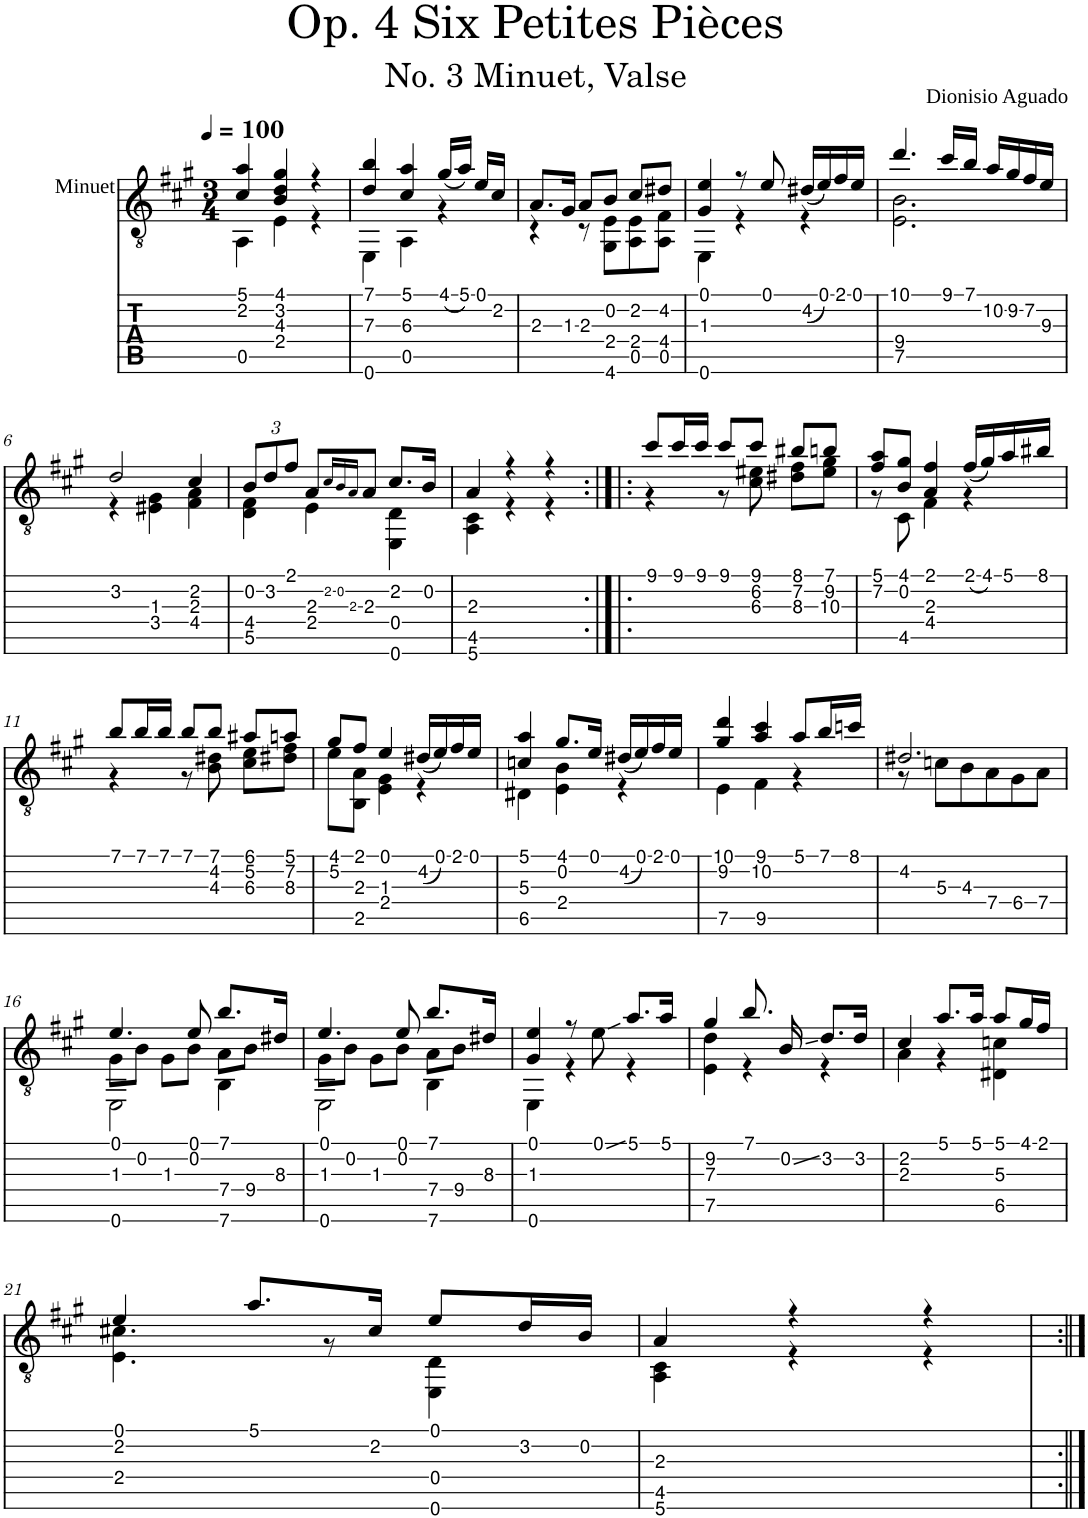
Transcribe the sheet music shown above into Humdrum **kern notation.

**kern	**kern
*part1	*part1
*staff2	*staff1
*I"Guitar	*
*stria6	*
*	*clefGv2
*k[f#c#g#]	*k[f#c#g#]
*A:	*A:
*M3/4	*M3/4
*MM100	*MM100
=1	=1
*^	*^
4c# 4a	4AA	4c#/ 4a/	4AA\
4B 4d 4g#	4E	4B/ 4d/ 4g#/	4E\
4r	4r	4r	4r
=2	=2	=2	=2
4d 4b	4EE	4d/ 4b/	4EE\
4c# 4a	4AA	4c#/ 4a/	4AA\
16g#LL	4r	(<16g#/LL	4r
16aJ	.	16a/JJ)	.
16eL	.	16e/LL	.
16c#JJ	.	16c#/JJ	.
=3	=3	=3	=3
8.AL	4r	8.A/L	4r
16G#Jk	.	16G#/Jk	.
8AL	8r	8A/L	8r
8BJ	8GG# 8E	8B/J	8GG#\ 8E\L
8c#L	8AA\ 8E\L	8c#/L	8AA\ 8E\
8d#XJ	8AA\ 8F#\J	8d#X/J	8AA\ 8F#\J
=4	=4	=4	=4
4G# 4e	4EE	4G#/ 4e/	4EE\
8r	4r	8r	4r
8e	.	8e/	.
16d#XLL	4r	(<16d#X/LL	4r
16eJ	.	16e/)	.
16f#L	.	16f#/	.
16eJJ	.	16e/JJ	.
=5	=5	=5	=5
4.dd	2.E 2.B	4.dd/	2.E\ 2.B\
16cc#LL	.	16cc#/LL	.
16bJJ	.	16b/JJ	.
16aLL	.	16a/LL	.
16g#J	.	16g#/	.
16f#L	.	16f#/	.
16eJJ	.	16e/JJ	.
!!LO:LB:g=z	!!
=6	=6	=6	=6
2d	4r	2d/	4r
.	4E#X 4G#	.	4E#X\ 4G#\
4c#	4F# 4A	4c#/	4F#\ 4A\
=7	=7	=7	=7
*Xbrackettup	*	*Xbrackettup	*
12BL	4D 4F#	12B/L	4D\ 4F#\
12d	.	12d/	.
12f#J	.	12f#/J	.
8AL	4E	8A/L	4E\
qc#	.	16qc#/LL	.
qB	.	16qB/	.
qA	.	16qA/JJ	.
8AJ	.	8A/J	.
8.c#L	4EE 4D	8.c#/L	4EE\ 4D\
16BJk	.	16B/Jk	.
=8	=8	=8	=8
4A	4AA 4C#	4A/	4AA\ 4C#\
4r	4r	4r	4r
4r	4r	4r	4r
=9:|!|:	=9:|!|:	=9:|!|:	=9:|!|:
8cc#L	4r	8cc#/L	4r
16cc#L	.	16cc#/L	.
16cc#JJ	.	16cc#/JJ	.
8cc#L	8r	8cc#/L	8r
8cc#J	8c# 8e#X	8cc#/J	8c#\ 8e#X\
8b#XL	8d#X\ 8f#\L	8b#X/L	8d#X\ 8f#\L
8bnJ	8e#\ 8g#\J	8bn/J	8e#\ 8g#\J
=10	=10	=10	=10
8f#\ 8a\L	8r	8f#/ 8a/L	8r
8B\ 8g#\J	8C#	8B/ 8g#/J	8C#\
4A 4f#	4F#	4A/ 4f#/	4F#\
16f#LL	4r	(<16f#/LL	4r
16g#J	.	16g#/)	.
16aL	.	16a/	.
16b#XJJ	.	16b#X/JJ	.
!!LO:LB:g=z	!!
=11	=11	=11	=11
8bL	4r	8b/L	4r
16bL	.	16b/L	.
16bJJ	.	16b/JJ	.
8bL	8r	8b/L	8r
8bJ	8B 8d#X	8b/J	8B\ 8d#X\
8a#XL	8c#\ 8e\L	8a#X/L	8c#\ 8e\L
8anJ	8d#X\ 8f#\J	8an/J	8d#X\ 8f#\J
=12	=12	=12	=12
8g#L	8eL	8g#/L	8e\L
8f#J	8BB\ 8A\J	8f#/J	8BB\ 8A\J
4e	4E 4G#	4e/	4E\ 4G#\
16d#XLL	4r	(<16d#X/LL	4r
16eJ	.	16e/)	.
16f#L	.	16f#/	.
16eJJ	.	16e/JJ	.
=13	=13	=13	=13
4cn 4a	4D#X	4cn/ 4a/	4D#X\
8.g#L	4E 4B	8.g#/L	4E\ 4B\
16eJk	.	16e/Jk	.
16d#XLL	4r	(<16d#X/LL	4r
16eJ	.	16e/)	.
16f#L	.	16f#/	.
16eJJ	.	16e/JJ	.
=14	=14	=14	=14
4g# 4dd	4E	4g#/ 4dd/	4E\
4a 4cc#	4F#	4a/ 4cc#/	4F#\
8aL	4r	8a/L	4r
16bL	.	16b/L	.
16ccnJJ	.	16ccn/JJ	.
=15	=15	=15	=15
2.d#X	8r	2.d#X/	8r
.	8cn	.	8cn\L
.	8BL	.	8B\
.	8AJ	.	8A\
.	8G#L	.	8G#\
.	8AJ	.	8A\J
!!LO:LB:g=z
=16	=16	=16	=16
*	*^	*	*^
4.e	2EE	8G#L	4.e/	2EE\	8G#\L
.	.	8BJ	.	.	8B\J
.	.	8G#L	.	.	8G#\L
8e	.	8BJ	8e/	.	8B\J
8.bL	4BB	8AL	8.b/L	4BB\	8A\L
.	.	8BJ	.	.	8B\J
16d#XJk	.	.	16d#X/Jk	.	.
=17	=17	=17	=17	=17	=17
4.e	2EE	8G#L	4.e/	2EE\	8G#\L
.	.	8BJ	.	.	8B\J
.	.	8G#L	.	.	8G#\L
8e	.	8BJ	8e/	.	8B\J
8.bL	4BB	8AL	8.b/L	4BB\	8A\L
.	.	8BJ	.	.	8B\J
16d#XJk	.	.	16d#X/Jk	.	.
*	*v	*v	*	*	*
*	*	*	*v	*v
=18	=18	=18	=18
4G# 4e	4EE	4G#/ 4e/	4EE\
8r	4r	8r	4r
8e	.	8e\	.
8.aL	4r	8.a/L	4r
16aJk	.	16a/Jk	.
=19	=19	=19	=19
4g#	4E 4d	4g#/	4E\ 4d\
8.bL	4r	8.b/	4r
16BJk	.	16B/	.
8.dL	4r	8.d/L	4r
16dJk	.	16d/Jk	.
=20	=20	=20	=20
4c#	4A	4c#/	4A\
8.aL	4r	8.a/L	4r
16aJk	.	16a/Jk	.
8aL	4D#X 4cn	8a/L	4D#X\ 4cn\
16g#L	.	16g#/L	.
16f#JJ	.	16f#/JJ	.
!!LO:LB:g=z	!!
=21	=21	=21	=21
4e	4.E 4.c#X	4e/	4.E\ 4.c#X\
8.aL	.	8.a/L	.
.	8r	.	8r
16c#Jk	.	16c#/Jk	.
8eL	4EE 4D	8e/L	4EE\ 4D\
16dL	.	16d/L	.
16BJJ	.	16B/JJ	.
=22	=22	=22	=22
4A	4AA 4C#	4A/	4AA\ 4C#\
4r	4r	4r	4r
4r	4r	4r	4r
*v	*v	*	*
*	*v	*v
=23:|!	=23:|!
64r	64ryy
=	=
*-	*-
